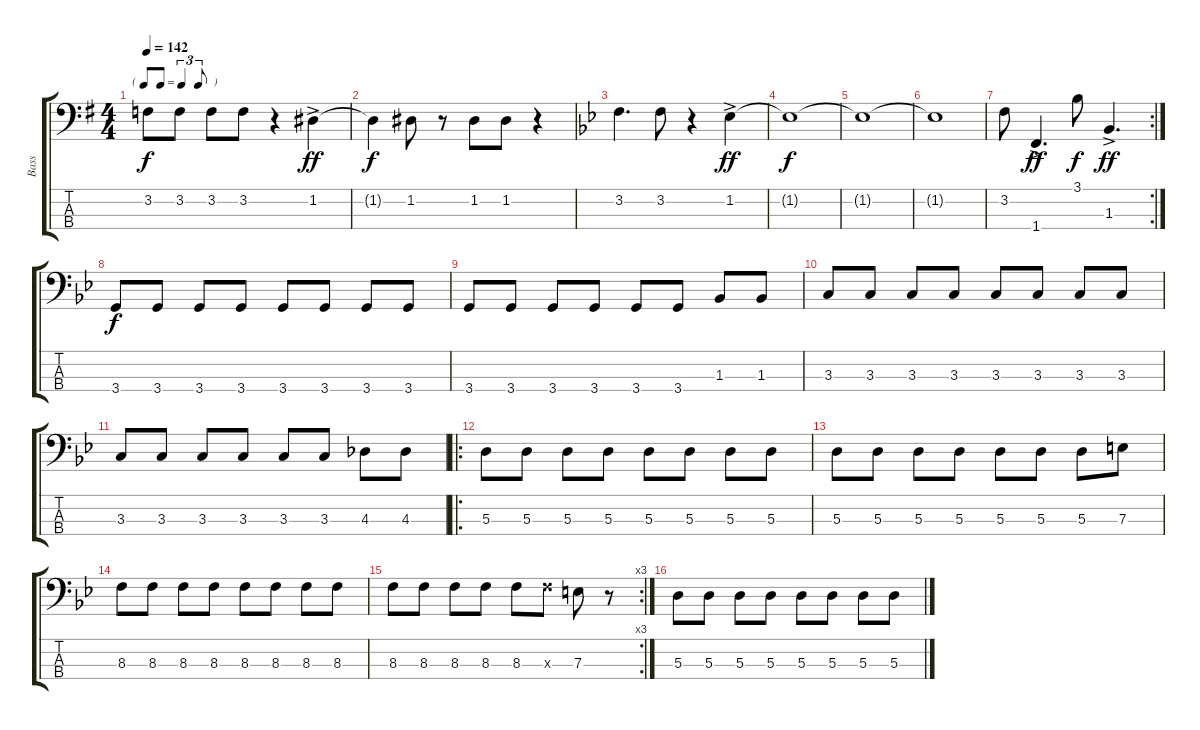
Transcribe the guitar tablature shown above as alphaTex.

\track ("Bass" "Bass") {instrument electricbassfinger}
\staff {score tabs}
\tuning (G2 D2 A1 E1) {hide}
\ts (4 4)
\tf triplet8th
\tempo 142
\clef f4
\ks g
3.2.8{dy f} 3.2.8 3.2.8 3.2.8 r.4 1.2{ac}.4{dy ff} |
1.2{t}.4{dy f} 1.2.8 r.8 1.2.8 1.2.8 r.4 |
\ks bb
3.2.4{d} 3.2.8 r.4 1.2{ac}.4{dy ff} |
1.2{t}.1{dy f} |
1.2{t}.1 |
1.2{t}.1 |
\rc 2
3.2.8 1.4{ac}.4{d dy ff} 3.1.8{dy f} 1.3{ac}.4{d dy ff} |
3.4.8{dy f} 3.4.8 3.4.8 3.4.8 3.4.8 3.4.8 3.4.8 3.4.8 |
3.4.8 3.4.8 3.4.8 3.4.8 3.4.8 3.4.8 1.3.8 1.3.8 |
3.3.8 3.3.8 3.3.8 3.3.8 3.3.8 3.3.8 3.3.8 3.3.8 |
3.3.8 3.3.8 3.3.8 3.3.8 3.3.8 3.3.8 4.3.8 4.3.8 |
\ro
5.3.8 5.3.8 5.3.8 5.3.8 5.3.8 5.3.8 5.3.8 5.3.8 |
5.3.8 5.3.8 5.3.8 5.3.8 5.3.8 5.3.8 5.3.8 7.3.8 |
8.3.8 8.3.8 8.3.8 8.3.8 8.3.8 8.3.8 8.3.8 8.3.8 |
\rc 3
8.3.8 8.3.8 8.3.8 8.3.8 8.3.8 8.3{x}.8 7.3.8 r.8 |
5.3.8 5.3.8 5.3.8 5.3.8 5.3.8 5.3.8 5.3.8 5.3.8
